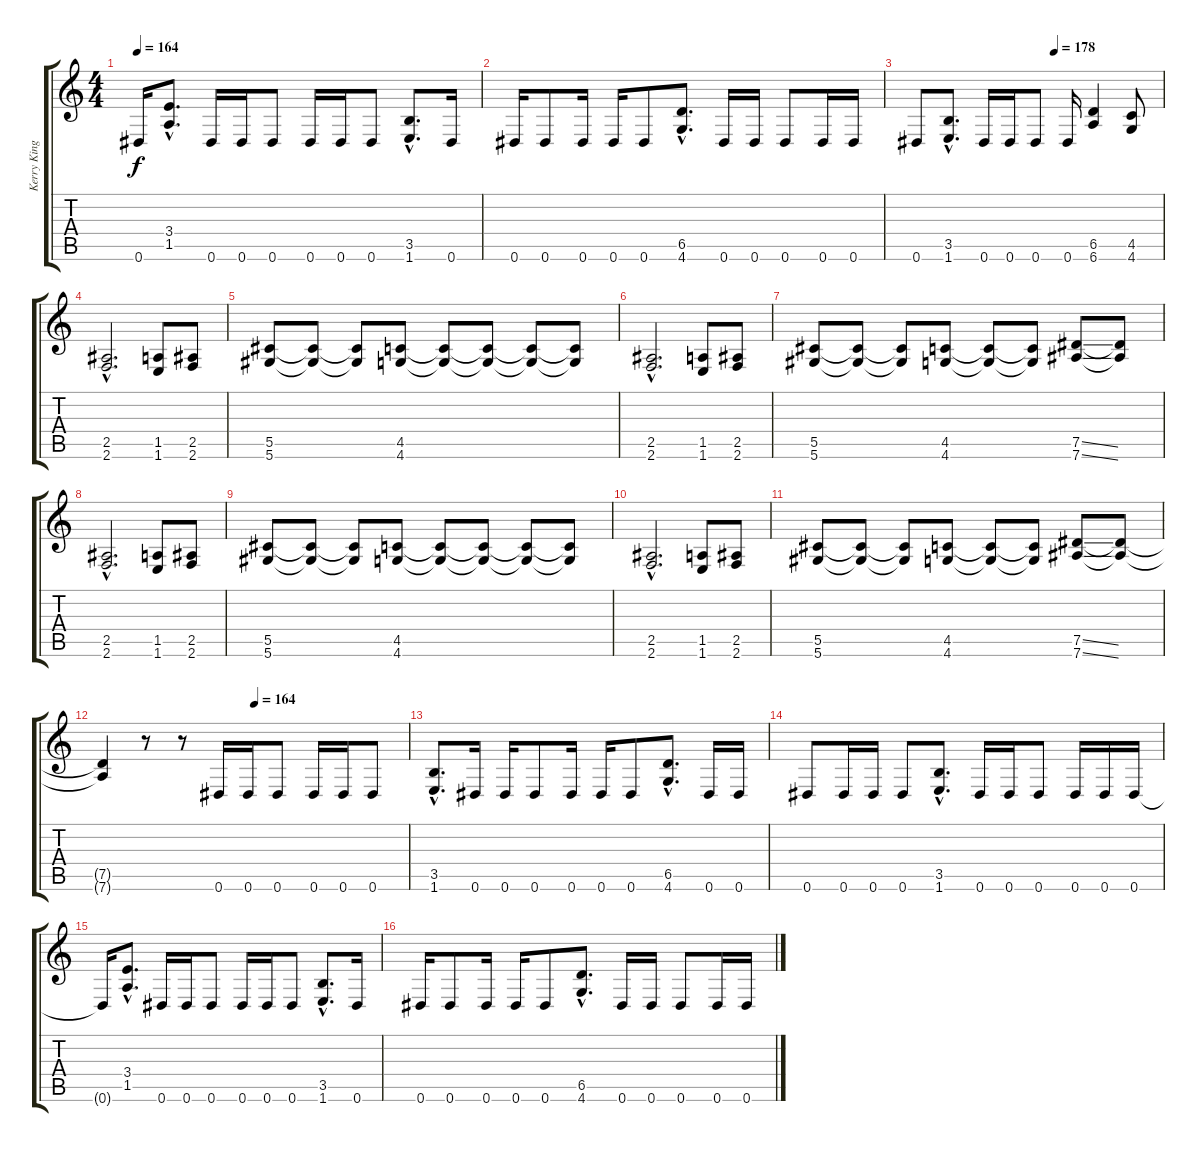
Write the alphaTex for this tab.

\track ("Kerry King" "Kerry King") {instrument distortionguitar}
\staff {score tabs}
\tuning (Eb4 Bb3 Gb3 Db3 Ab2 Eb2) {hide}
\ts (4 4)
\tempo 164
\clef g2
\ks c
0.6{t}.16{dy f} (3.4{hac} 1.5{hac}).8{d} 0.6.16 0.6.16 0.6.8 0.6.16 0.6.16 0.6.8 (3.5{hac} 1.6{hac}).8{d} 0.6.16 |
0.6.16 0.6.8 0.6.16 0.6.16 0.6.8 (6.5{hac} 4.6{hac}).8{d} 0.6.16 0.6.16 0.6.8 0.6.16 0.6.16 |
\tempo (178 0.5625)
0.6.8 (3.5{hac} 1.6{hac}).8{d} 0.6.16 0.6.16 0.6.8 0.6.16 (6.5 6.6).4 (4.5 4.6).8 |
(2.5{hac} 2.6{hac}).2{d} (1.5 1.6).8 (2.5 2.6).8 |
(5.5 5.6).8 (5.5{t} 5.6{t}).8 (5.5{t} 5.6{t}).8 (4.5 4.6).8 (4.5{t} 4.6{t}).8 (4.5{t} 4.6{t}).8 (4.5{t} 4.6{t}).8 (4.5{t} 4.6{t}).8 |
(2.5{hac} 2.6{hac}).2{d} (1.5 1.6).8 (2.5 2.6).8 |
(5.5 5.6).8 (5.5{t} 5.6{t}).8 (5.5{t} 5.6{t}).8 (4.5 4.6).8 (4.5{t} 4.6{t}).8 (4.5{t} 4.6{t}).8 (7.5{ss} 7.6{ss}).8 (7.5{t} 7.6{t}).8 |
(2.5{hac} 2.6{hac}).2{d} (1.5 1.6).8 (2.5 2.6).8 |
(5.5 5.6).8 (5.5{t} 5.6{t}).8 (5.5{t} 5.6{t}).8 (4.5 4.6).8 (4.5{t} 4.6{t}).8 (4.5{t} 4.6{t}).8 (4.5{t} 4.6{t}).8 (4.5{t} 4.6{t}).8 |
(2.5{hac} 2.6{hac}).2{d} (1.5 1.6).8 (2.5 2.6).8 |
(5.5 5.6).8 (5.5{t} 5.6{t}).8 (5.5{t} 5.6{t}).8 (4.5 4.6).8 (4.5{t} 4.6{t}).8 (4.5{t} 4.6{t}).8 (7.5{ss} 7.6{ss}).8 (7.5{t} 7.6{t}).8 |
\tempo (164 0.5)
(7.5{t} 7.6{t}).4 r.8 r.8 0.6.16 0.6.16 0.6.8 0.6.16 0.6.16 0.6.8 |
(3.5{hac} 1.6{hac}).8{d} 0.6.16 0.6.16 0.6.8 0.6.16 0.6.16 0.6.8 (6.5{hac} 4.6{hac}).8{d} 0.6.16 0.6.16 |
0.6.8 0.6.16 0.6.16 0.6.8 (3.5{hac} 1.6{hac}).8{d} 0.6.16 0.6.16 0.6.8 0.6.16 0.6.16 0.6.16 |
0.6{t}.16 (3.4{hac} 1.5{hac}).8{d} 0.6.16 0.6.16 0.6.8 0.6.16 0.6.16 0.6.8 (3.5{hac} 1.6{hac}).8{d} 0.6.16 |
0.6.16 0.6.8 0.6.16 0.6.16 0.6.8 (6.5{hac} 4.6{hac}).8{d} 0.6.16 0.6.16 0.6.8 0.6.16 0.6.16
